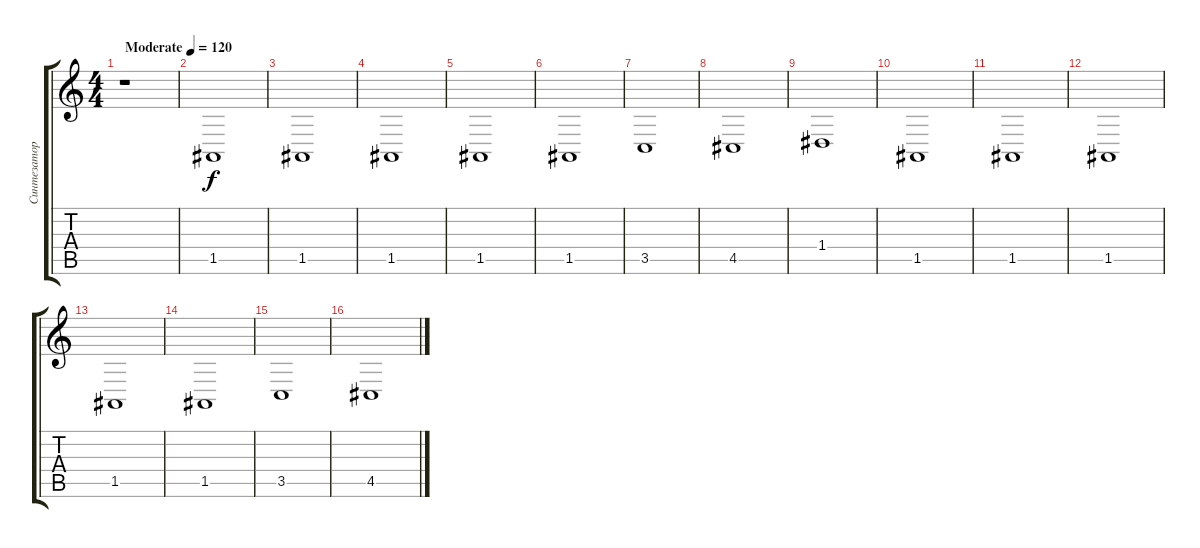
\track ("Синтезатор" "Синтезатор") {instrument choiraahs}
\staff {score tabs}
\tuning (E4 B3 G3 D3 A2 E2) {hide}
\ts (4 4)
\tempo (120 "Moderate")
\clef g2
\ks c
r.1{dy f instrument choiraahs} |
1.5.1 |
1.5.1 |
1.5.1 |
1.5.1 |
1.5.1 |
3.5.1 |
4.5.1 |
1.4.1 |
1.5.1 |
1.5.1 |
1.5.1 |
1.5.1 |
1.5.1 |
3.5.1 |
4.5.1
